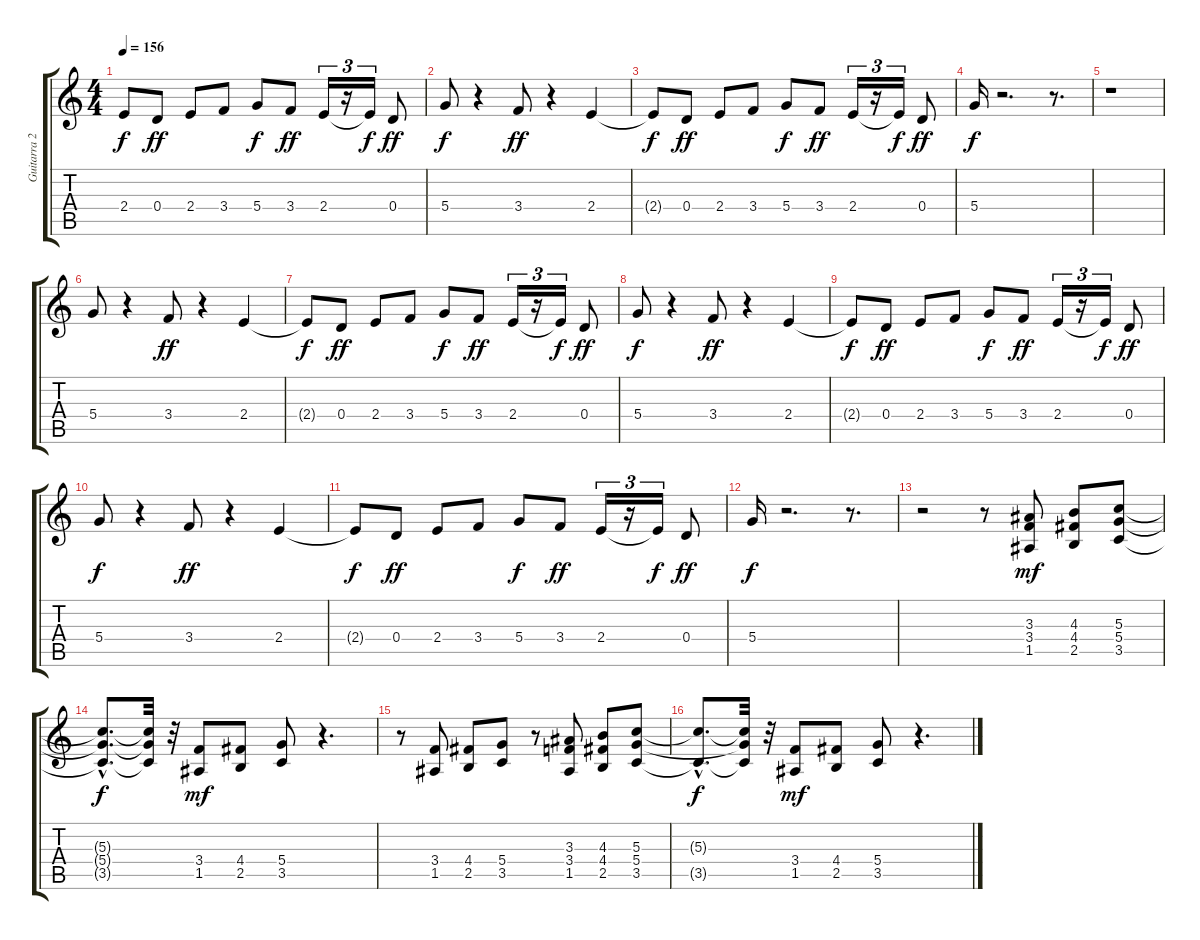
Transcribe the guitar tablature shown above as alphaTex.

\track ("Guitarra 2" "Guitarra 2") {instrument overdrivenguitar}
\staff {score tabs}
\tuning (E4 B3 G3 D3 A2 E2) {hide}
\ts (4 4)
\tempo 156
\clef g2
\ks c
2.4{t}.8{dy f} 0.4.8{dy ff} 2.4.8 3.4.8 5.4.8{dy f} 3.4.8{dy ff} 2.4.16{tu (3 2)} r.16{tu (3 2)} 2.4{t}.16{tu (3 2) dy f} 0.4.8{dy ff} |
5.4.8{dy f} r.4 3.4.8{dy ff} r.4 2.4.4 |
2.4{t}.8{dy f} 0.4.8{dy ff} 2.4.8 3.4.8 5.4.8{dy f} 3.4.8{dy ff} 2.4.16{tu (3 2)} r.16{tu (3 2)} 2.4{t}.16{tu (3 2) dy f} 0.4.8{dy ff} |
5.4.16{dy f} r.2{d} r.8{d} |
r.1 |
5.4.8 r.4 3.4.8{dy ff} r.4 2.4.4 |
2.4{t}.8{dy f} 0.4.8{dy ff} 2.4.8 3.4.8 5.4.8{dy f} 3.4.8{dy ff} 2.4.16{tu (3 2)} r.16{tu (3 2)} 2.4{t}.16{tu (3 2) dy f} 0.4.8{dy ff} |
5.4.8{dy f} r.4 3.4.8{dy ff} r.4 2.4.4 |
2.4{t}.8{dy f} 0.4.8{dy ff} 2.4.8 3.4.8 5.4.8{dy f} 3.4.8{dy ff} 2.4.16{tu (3 2)} r.16{tu (3 2)} 2.4{t}.16{tu (3 2) dy f} 0.4.8{dy ff} |
5.4.8{dy f} r.4 3.4.8{dy ff} r.4 2.4.4 |
2.4{t}.8{dy f} 0.4.8{dy ff} 2.4.8 3.4.8 5.4.8{dy f} 3.4.8{dy ff} 2.4.16{tu (3 2)} r.16{tu (3 2)} 2.4{t}.16{tu (3 2) dy f} 0.4.8{dy ff} |
5.4.16{dy f} r.2{d} r.8{d} |
r.2 r.8 (3.3 3.4 1.5).8{dy mf} (4.3 4.4 2.5).8 (5.3 5.4 3.5).8 |
(5.3{hac t} 5.4{hac t} 3.5{hac t}).8{d dy f} (5.3{t} 5.4{t} 3.5{t}).32 r.32 (3.4 1.5).8{dy mf} (4.4 2.5).8 (5.4 3.5).8 r.4{d} |
r.8 (3.4 1.5).8 (4.4 2.5).8 (5.4 3.5).8 r.8 (3.3 3.4 1.5).8 (4.3 4.4 2.5).8 (5.3 5.4 3.5).8 |
(5.3{hac t} 3.5{hac t}).8{d dy f} (5.3{t} 5.4{t} 3.5{t}).32 r.32 (3.4 1.5).8{dy mf} (4.4 2.5).8 (5.4 3.5).8 r.4{d}
